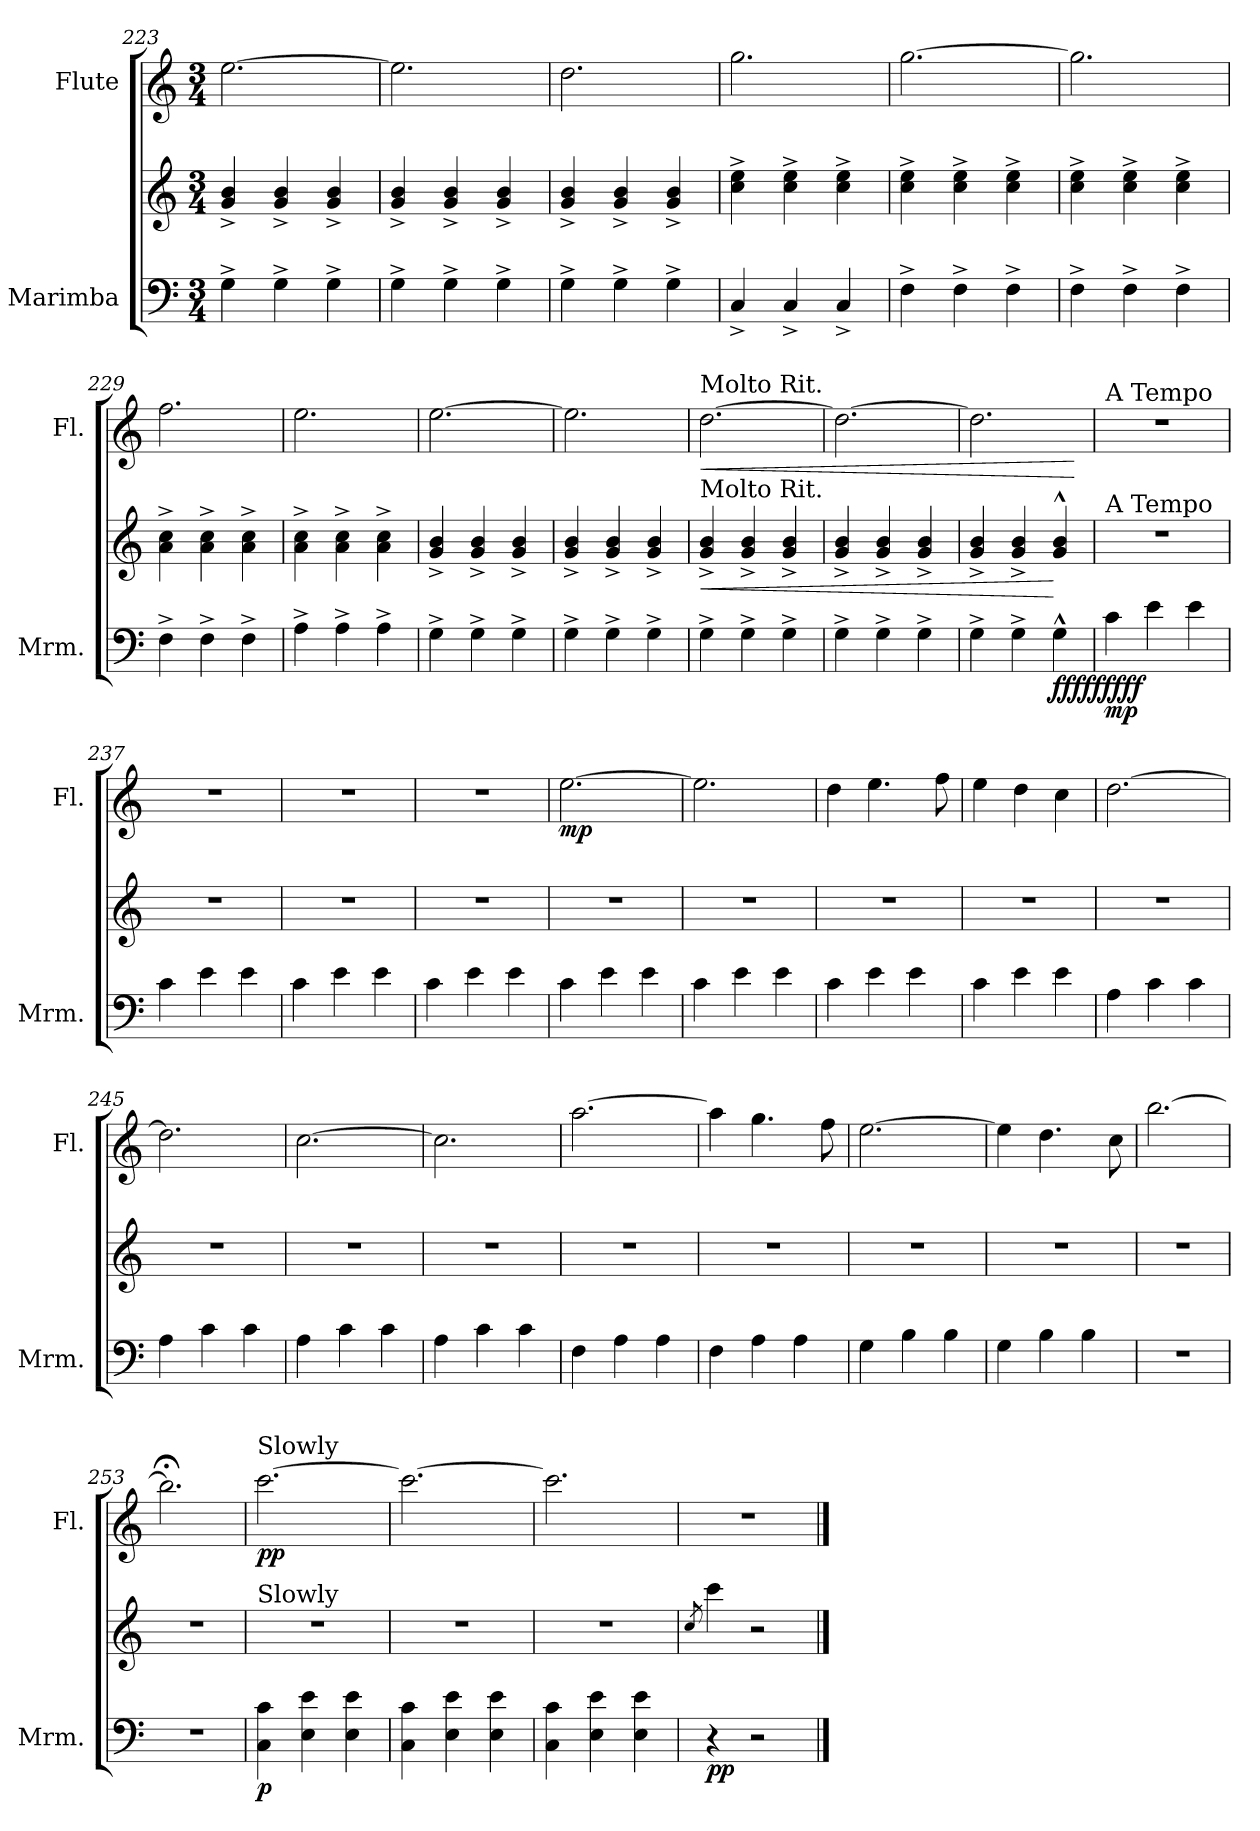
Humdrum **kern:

**kern	**kern	**dynam	**kern	**dynam
*part2	*part2	*part2	*part1	*part1
*staff3	*staff2	*staff2/3	*staff1	*staff1
*I"Marimba	*	*	*I"Flute	*
*I'Mrm.	*	*	*I'Fl.	*
*clefF4	*clefG2	*	*clefG2	*
*k[]	*k[]	*	*k[]	*
*M3/4	*M3/4	*	*M3/4	*
=223	=223	=223	=223	=223
4G^\	4g/^ 4b/^	.	[2.ee\	.
4G^\	4g/^ 4b/^	.	.	.
4G^\	4g/^ 4b/^	.	.	.
=224	=224	=224	=224	=224
4G^\	4g/^ 4b/^	.	2.ee\]	.
4G^\	4g/^ 4b/^	.	.	.
4G^\	4g/^ 4b/^	.	.	.
=225	=225	=225	=225	=225
4G^\	4g/^ 4b/^	.	2.dd\	.
4G^\	4g/^ 4b/^	.	.	.
4G^\	4g/^ 4b/^	.	.	.
=226	=226	=226	=226	=226
4C^/	4cc\^ 4ee\^	.	2.gg\	.
4C^/	4cc\^ 4ee\^	.	.	.
4C^/	4cc\^ 4ee\^	.	.	.
=227	=227	=227	=227	=227
4F^\	4cc\^ 4ee\^	.	[2.gg\	.
4F^\	4cc\^ 4ee\^	.	.	.
4F^\	4cc\^ 4ee\^	.	.	.
=228	=228	=228	=228	=228
4F^\	4cc\^ 4ee\^	.	2.gg\]	.
4F^\	4cc\^ 4ee\^	.	.	.
4F^\	4cc\^ 4ee\^	.	.	.
!!LO:LB:g=z
=229	=229	=229	=229	=229
4F^\	4a\^ 4cc\^	.	2.ff\	.
4F^\	4a\^ 4cc\^	.	.	.
4F^\	4a\^ 4cc\^	.	.	.
=230	=230	=230	=230	=230
4A^\	4a\^ 4cc\^	.	2.ee\	.
4A^\	4a\^ 4cc\^	.	.	.
4A^\	4a\^ 4cc\^	.	.	.
=231	=231	=231	=231	=231
4G^\	4g/^ 4b/^	.	[2.ee\	.
4G^\	4g/^ 4b/^	.	.	.
4G^\	4g/^ 4b/^	.	.	.
=232	=232	=232	=232	=232
4G^\	4g/^ 4b/^	.	2.ee\]	.
4G^\	4g/^ 4b/^	.	.	.
4G^\	4g/^ 4b/^	.	.	.
=233	=233	=233	=233	=233
!	!	!	!LO:TX:a:t=Molto Rit.	!
!	!LO:TX:a:t=Molto Rit.	!	!	!
!	!	!LO:HP:b	!	!LO:HP:b
4G^\	4g/^ 4b/^	<	[2.dd\	<
4G^\	4g/^ 4b/^	.	.	.
4G^\	4g/^ 4b/^	.	.	.
=234	=234	=234	=234	=234
*	*	*	*MM132	*
4G^\	4g/^ 4b/^	.	2.dd\_	.
4G^\	4g/^ 4b/^	.	.	.
4G^\	4g/^ 4b/^	.	.	.
=235	=235	=235	=235	=235
*	*	*	*MM102	*
4G^\	4g/^ 4b/^	.	2.ddZ\]	.
4G^\	4g/^ 4b/^	.	.	.
!	!	!LO:DY:n=1:b=2	!	!
!	!	!LO:DY:n=2:b	!	!
!	!	!LO:DY:n=3:b	!	!
4G^^Z\	4g/^^Z 4b/^^Z	[ fff fff fff	.	.
.	.	.	.	[
=236	=236	=236	=236	=236
*	*	*	*MM160	*
!	!	!	!LO:TX:a:t=A Tempo	!
!	!LO:TX:a:t=A Tempo	!	!	!
!	!	!LO:DY:b=2	!	!
4c\	2.r	mp	2.r	.
4e\	.	.	.	.
4e\	.	.	.	.
=237	=237	=237	=237	=237
4c\	2.r	.	2.r	.
4e\	.	.	.	.
4e\	.	.	.	.
!!LO:LB:g=z
=238	=238	=238	=238	=238
4c\	2.r	.	2.r	.
4e\	.	.	.	.
4e\	.	.	.	.
=239	=239	=239	=239	=239
4c\	2.r	.	2.r	.
4e\	.	.	.	.
4e\	.	.	.	.
=240	=240	=240	=240	=240
!	!	!	!	!LO:DY:b
4c\	2.r	.	[2.ee\	mp
4e\	.	.	.	.
4e\	.	.	.	.
=241	=241	=241	=241	=241
4c\	2.r	.	2.ee\]	.
4e\	.	.	.	.
4e\	.	.	.	.
=242	=242	=242	=242	=242
4c\	2.r	.	4dd\	.
4e\	.	.	4.ee\	.
4e\	.	.	.	.
.	.	.	8ff\	.
=243	=243	=243	=243	=243
4c\	2.r	.	4ee\	.
4e\	.	.	4dd\	.
4e\	.	.	4cc\	.
=244	=244	=244	=244	=244
4A\	2.r	.	[2.dd\	.
4c\	.	.	.	.
4c\	.	.	.	.
=245	=245	=245	=245	=245
4A\	2.r	.	2.dd\]	.
4c\	.	.	.	.
4c\	.	.	.	.
=246	=246	=246	=246	=246
4A\	2.r	.	[2.cc\	.
4c\	.	.	.	.
4c\	.	.	.	.
!!LO:PB:g=z
=247	=247	=247	=247	=247
4A\	2.r	.	2.cc\]	.
4c\	.	.	.	.
4c\	.	.	.	.
=248	=248	=248	=248	=248
4F\	2.r	.	[2.aa\	.
4A\	.	.	.	.
4A\	.	.	.	.
=249	=249	=249	=249	=249
4F\	2.r	.	4aa\]	.
4A\	.	.	4.gg\	.
4A\	.	.	.	.
.	.	.	8ff\	.
=250	=250	=250	=250	=250
4G\	2.r	.	[2.ee\	.
4B\	.	.	.	.
4B\	.	.	.	.
=251	=251	=251	=251	=251
4G\	2.r	.	4ee\]	.
4B\	.	.	4.dd\	.
4B\	.	.	.	.
.	.	.	8cc\	.
=252	=252	=252	=252	=252
2.r	2.r	.	[2.bb\	.
=253	=253	=253	=253	=253
2.r	2.r	.	2.bb;<\]	.
=254	=254	=254	=254	=254
*	*	*	*MM90	*
!	!	!	!LO:TX:a:t=Slowly	!
!	!LO:TX:a:t=Slowly	!	!	!
!	!	!LO:DY:b=2	!	!LO:DY:b
4C\ 4c\	2.r	p	[2.ccc\	pp
4E\ 4e\	.	.	.	.
4E\ 4e\	.	.	.	.
=255	=255	=255	=255	=255
4C\ 4c\	2.r	.	2.ccc\_	.
4E\ 4e\	.	.	.	.
4E\ 4e\	.	.	.	.
=256	=256	=256	=256	=256
4C\ 4c\	2.r	.	2.ccc\]	.
4E\ 4e\	.	.	.	.
4E\ 4e\	.	.	.	.
!!LO:LB:g=z
=257	=257	=257	=257	=257
.	8qcc/	.	.	.
!	!	!LO:DY:b=2	!	!
4r	4ccc\	pp	2.r	.
2r	2r	.	.	.
==	==	==	==	==
*-	*-	*-	*-	*-
